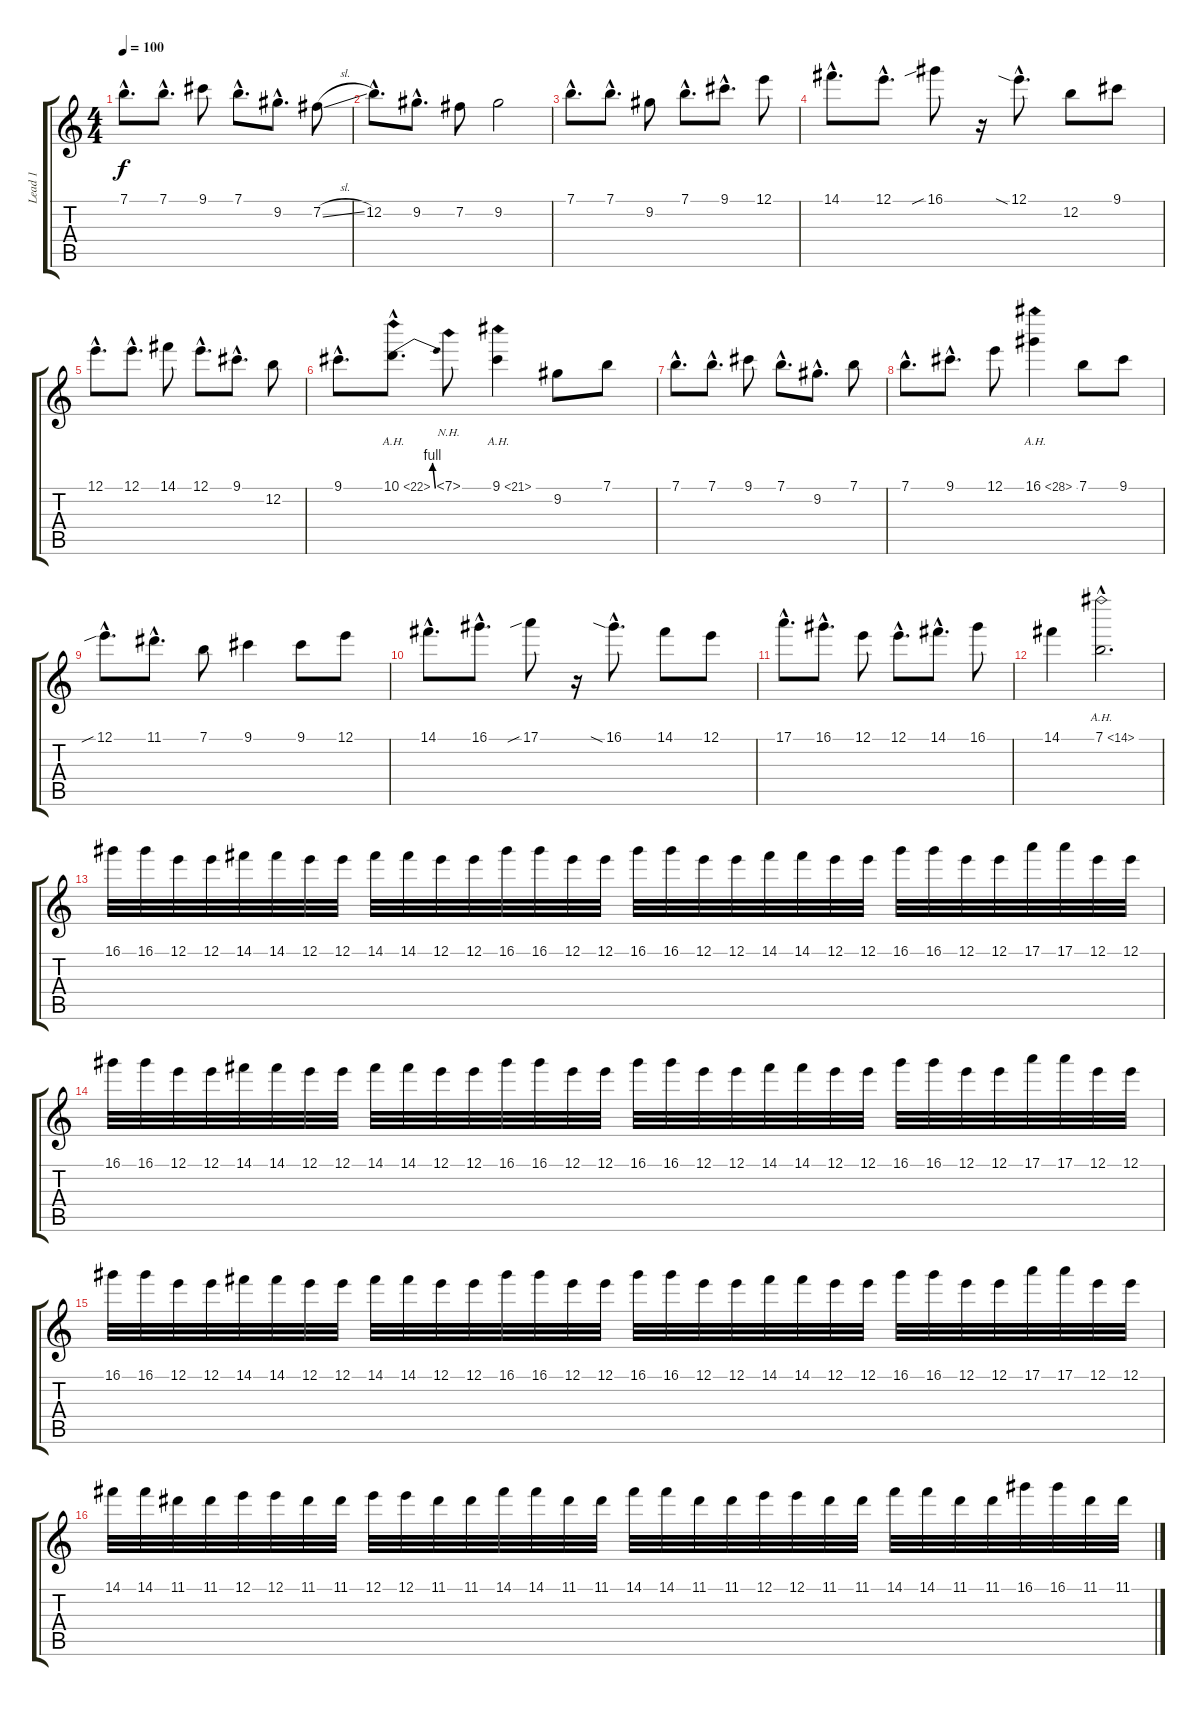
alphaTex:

\track ("Lead 1" "Lead 1") {instrument overdrivenguitar}
\staff {score tabs}
\tuning (E4 B3 G3 D3 A2 E2) {hide}
\ts (4 4)
\tempo 100
\clef g2
\ks c
7.1{hac}.8{d dy f instrument distortionguitar} 7.1{hac}.8{d} 9.1.8 7.1{hac}.8{d} 9.2{hac}.8{d} 7.2{sl}.8 |
12.2{hac}.8{d} 9.2{hac}.8{d} 7.2.8 9.2.2 |
7.1{hac}.8{d} 7.1{hac}.8{d} 9.2.8 7.1{hac}.8{d} 9.1{hac}.8{d} 12.1.8 |
14.1{hac}.8{d} 12.1{hac}.8{d} 16.1{sib}.8 r.16 12.1{sia hac}.8{d} 12.2.8 9.1.8 |
12.1{hac}.8{d} 12.1{hac}.8{d} 14.1.8 12.1{hac}.8{d} 9.1{hac}.8{d} 12.2.8 |
9.1{hac}.8{d} 10.1{be (bend 0 0 60 4) ah 12 hac}.8{d} 7.1{nh}.8 9.1{ah 12}.4 9.2.8 7.1.8 |
7.1{hac}.8{d} 7.1{hac}.8{d} 9.1.8 7.1{hac}.8{d} 9.2{hac}.8{d} 7.1.8 |
7.1{hac}.8{d} 9.1{hac}.8{d} 12.1.8 16.1{ah 12}.4 7.1.8 9.1.8 |
12.1{sib hac}.8{d} 11.1{hac}.8{d} 7.1.8 9.1.4 9.1.8 12.1.8 |
14.1{hac}.8{d} 16.1{hac}.8{d} 17.1{sib}.8 r.16 16.1{sia hac}.8{d} 14.1.8 12.1.8 |
17.1{hac}.8{d} 16.1{hac}.8{d} 12.1.8 12.1{hac}.8{d} 14.1{hac}.8{d} 16.1.8 |
14.1.4 7.1{ah 7 hac}.2{d} |
\section ("" "")
16.1.32{instrument overdrivenguitar} 16.1.32 12.1.32 12.1.32 14.1.32 14.1.32 12.1.32 12.1.32 14.1.32 14.1.32 12.1.32 12.1.32 16.1.32 16.1.32 12.1.32 12.1.32 16.1.32 16.1.32 12.1.32 12.1.32 14.1.32 14.1.32 12.1.32 12.1.32 16.1.32 16.1.32 12.1.32 12.1.32 17.1.32 17.1.32 12.1.32 12.1.32 |
16.1.32 16.1.32 12.1.32 12.1.32 14.1.32 14.1.32 12.1.32 12.1.32 14.1.32 14.1.32 12.1.32 12.1.32 16.1.32 16.1.32 12.1.32 12.1.32 16.1.32 16.1.32 12.1.32 12.1.32 14.1.32 14.1.32 12.1.32 12.1.32 16.1.32 16.1.32 12.1.32 12.1.32 17.1.32 17.1.32 12.1.32 12.1.32 |
16.1.32 16.1.32 12.1.32 12.1.32 14.1.32 14.1.32 12.1.32 12.1.32 14.1.32 14.1.32 12.1.32 12.1.32 16.1.32 16.1.32 12.1.32 12.1.32 16.1.32 16.1.32 12.1.32 12.1.32 14.1.32 14.1.32 12.1.32 12.1.32 16.1.32 16.1.32 12.1.32 12.1.32 17.1.32 17.1.32 12.1.32 12.1.32 |
14.1.32 14.1.32 11.1.32 11.1.32 12.1.32 12.1.32 11.1.32 11.1.32 12.1.32 12.1.32 11.1.32 11.1.32 14.1.32 14.1.32 11.1.32 11.1.32 14.1.32 14.1.32 11.1.32 11.1.32 12.1.32 12.1.32 11.1.32 11.1.32 14.1.32 14.1.32 11.1.32 11.1.32 16.1.32 16.1.32 11.1.32 11.1.32
